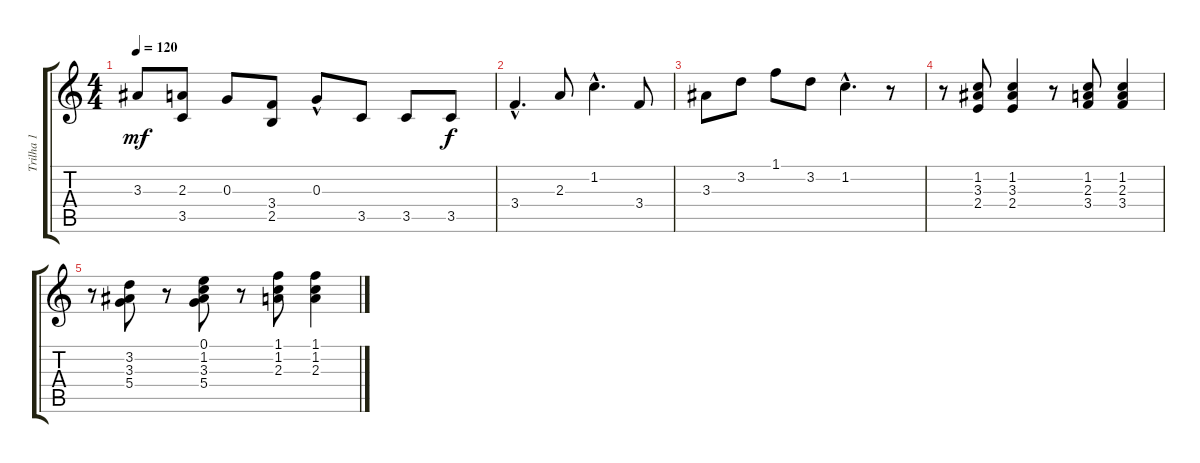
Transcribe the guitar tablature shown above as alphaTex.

\track ("Trilha 1" "Trilha 1") {instrument acousticguitarnylon}
\staff {score tabs}
\tuning (E4 B3 G3 D3 A2 E2) {hide}
\ts (4 4)
\tempo 120
\clef g2
\ks c
3.3.8{dy mf} (2.3 3.5).8 0.3.8 (3.4 2.5).8 0.3{hac}.8 3.5.8 3.5.8 3.5.8{dy f} |
3.4{hac}.4{d} 2.3.8 1.2{hac}.4{d} 3.4.8 |
3.3.8 3.2.8 1.1.8 3.2.8 1.2{hac}.4{d} r.8 |
r.8 (1.2 3.3 2.4).8 (1.2 3.3 2.4).4 r.8 (1.2 2.3 3.4).8 (1.2 2.3 3.4).4 |
r.8 (3.2 3.3 5.4).8 r.8 (0.1 1.2 3.3 5.4).8 r.8 (1.1 1.2 2.3).8 (1.1 1.2 2.3).4
